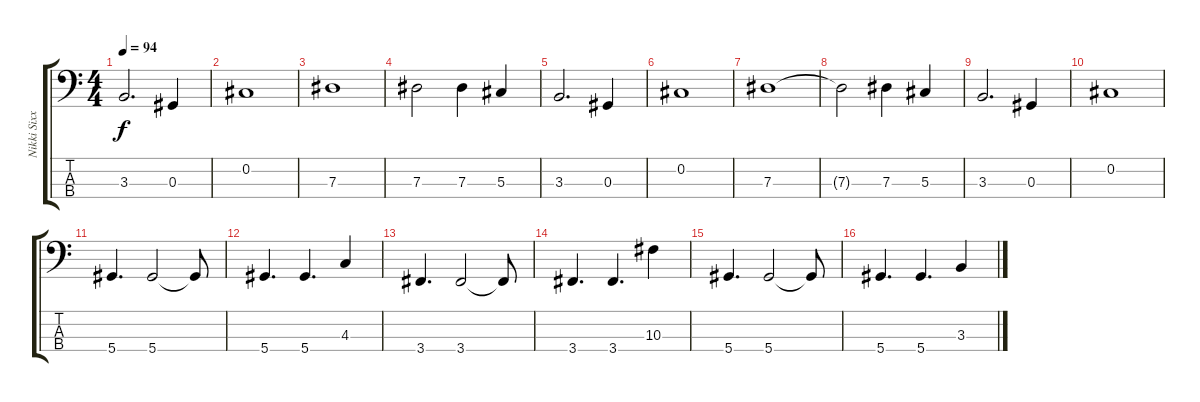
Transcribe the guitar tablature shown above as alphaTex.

\track ("Nikki Sixx" "Nikki Sixx") {instrument electricbassfinger}
\staff {score tabs}
\tuning (Gb2 Db2 Ab1 Eb1) {hide}
\ts (4 4)
\tempo 94
\clef f4
\ks c
3.3.2{d dy f} 0.3.4 |
0.2.1 |
7.3.1 |
7.3.2 7.3.4 5.3.4 |
3.3.2{d} 0.3.4 |
0.2.1 |
7.3.1 |
7.3{t}.2 7.3.4 5.3.4 |
3.3.2{d} 0.3.4 |
0.2.1 |
5.4.4{d} 5.4.2 5.4{t}.8 |
5.4.4{d} 5.4.4{d} 4.3.4 |
3.4.4{d} 3.4.2 3.4{t}.8 |
3.4.4{d} 3.4.4{d} 10.3.4 |
5.4.4{d} 5.4.2 5.4{t}.8 |
5.4.4{d} 5.4.4{d} 3.3.4
